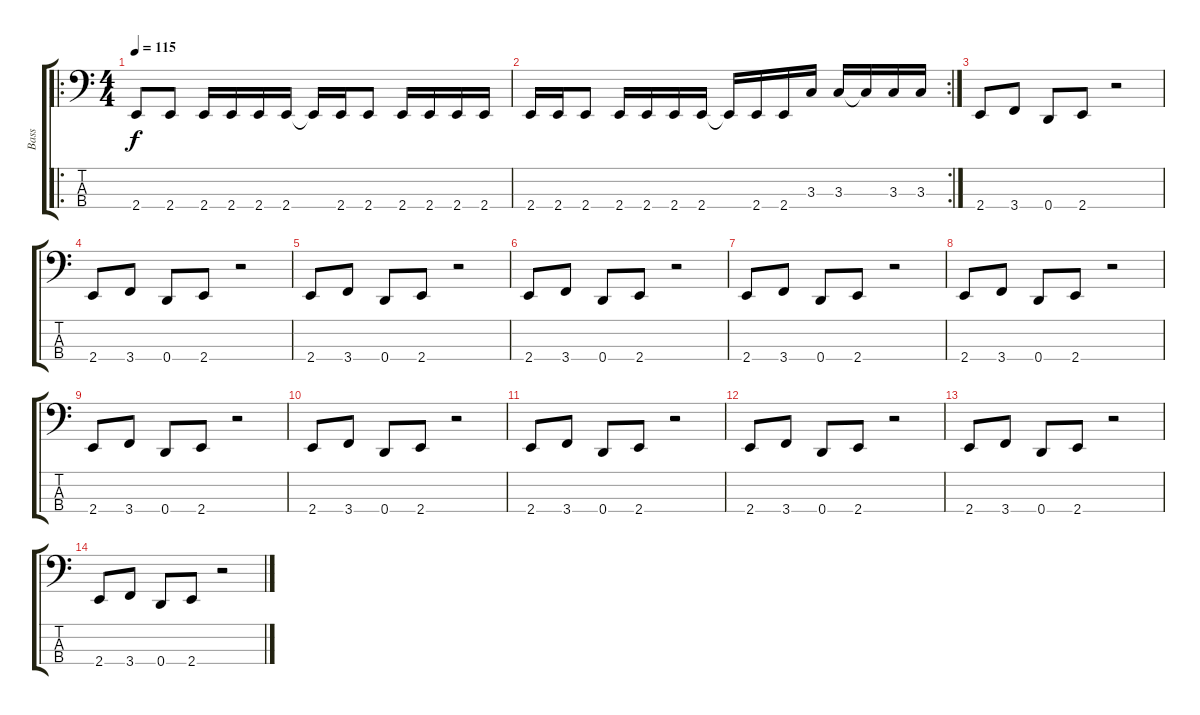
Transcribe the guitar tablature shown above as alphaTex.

\track ("Bass" "Bass") {instrument electricbasspick}
\staff {score tabs}
\tuning (G2 D2 A1 D1) {hide}
\ro
\ts (4 4)
\tempo 115
\clef f4
\ks c
2.4.8{dy f} 2.4.8 2.4.16 2.4.16 2.4.16 2.4.16 2.4{t}.16 2.4.16 2.4.8 2.4.16 2.4.16 2.4.16 2.4.16 |
\rc 2
2.4.16 2.4.16 2.4.8 2.4.16 2.4.16 2.4.16 2.4.16 2.4{t}.16 2.4.16 2.4.16 3.3.16 3.3.16 3.3{t}.16 3.3.16 3.3.16 |
2.4.8 3.4.8 0.4.8 2.4.8 r.2 |
2.4.8 3.4.8 0.4.8 2.4.8 r.2 |
2.4.8 3.4.8 0.4.8 2.4.8 r.2 |
2.4.8 3.4.8 0.4.8 2.4.8 r.2 |
2.4.8 3.4.8 0.4.8 2.4.8 r.2 |
2.4.8 3.4.8 0.4.8 2.4.8 r.2 |
2.4.8 3.4.8 0.4.8 2.4.8 r.2 |
2.4.8 3.4.8 0.4.8 2.4.8 r.2 |
2.4.8 3.4.8 0.4.8 2.4.8 r.2 |
2.4.8 3.4.8 0.4.8 2.4.8 r.2 |
2.4.8 3.4.8 0.4.8 2.4.8 r.2 |
2.4.8 3.4.8 0.4.8 2.4.8 r.2
